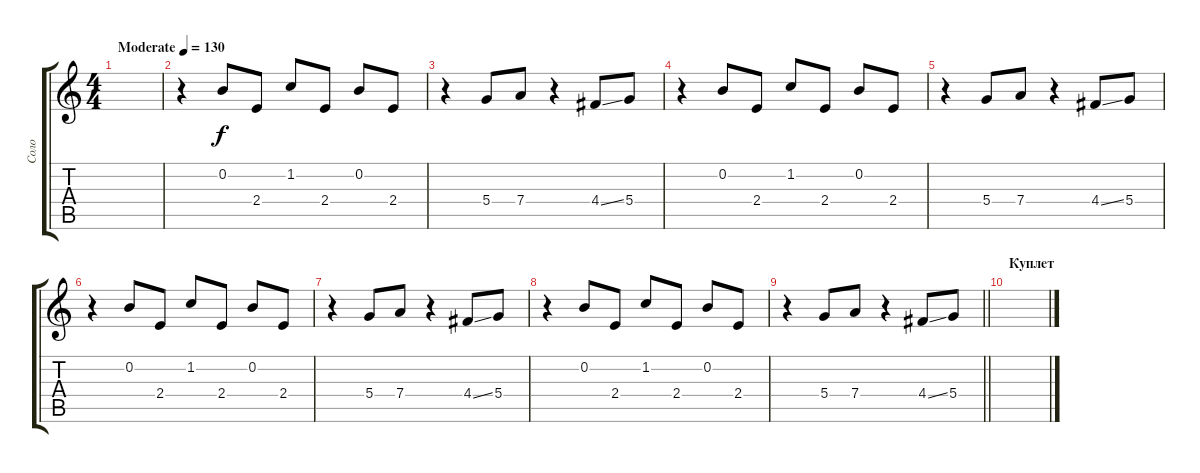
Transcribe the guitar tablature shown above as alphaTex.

\track ("Соло" "Соло") {instrument overdrivenguitar}
\staff {score tabs}
\tuning (E4 B3 G3 D3 A2 E2) {hide}
\ts (4 4)
\tempo (130 "Moderate")
\clef g2
\ks c
|
r.4 0.2.8 2.4.8 1.2.8 2.4.8 0.2.8 2.4.8 |
r.4 5.4.8 7.4.8 r.4 4.4{ss}.8 5.4.8 |
r.4 0.2.8 2.4.8 1.2.8 2.4.8 0.2.8 2.4.8 |
r.4 5.4.8 7.4.8 r.4 4.4{ss}.8 5.4.8 |
r.4 0.2.8 2.4.8 1.2.8 2.4.8 0.2.8 2.4.8 |
r.4 5.4.8 7.4.8 r.4 4.4{ss}.8 5.4.8 |
r.4 0.2.8 2.4.8 1.2.8 2.4.8 0.2.8 2.4.8 |
\barLineRight lightlight
r.4 5.4.8 7.4.8 r.4 4.4{ss}.8 5.4.8 |
\section ("" "Куплет")
